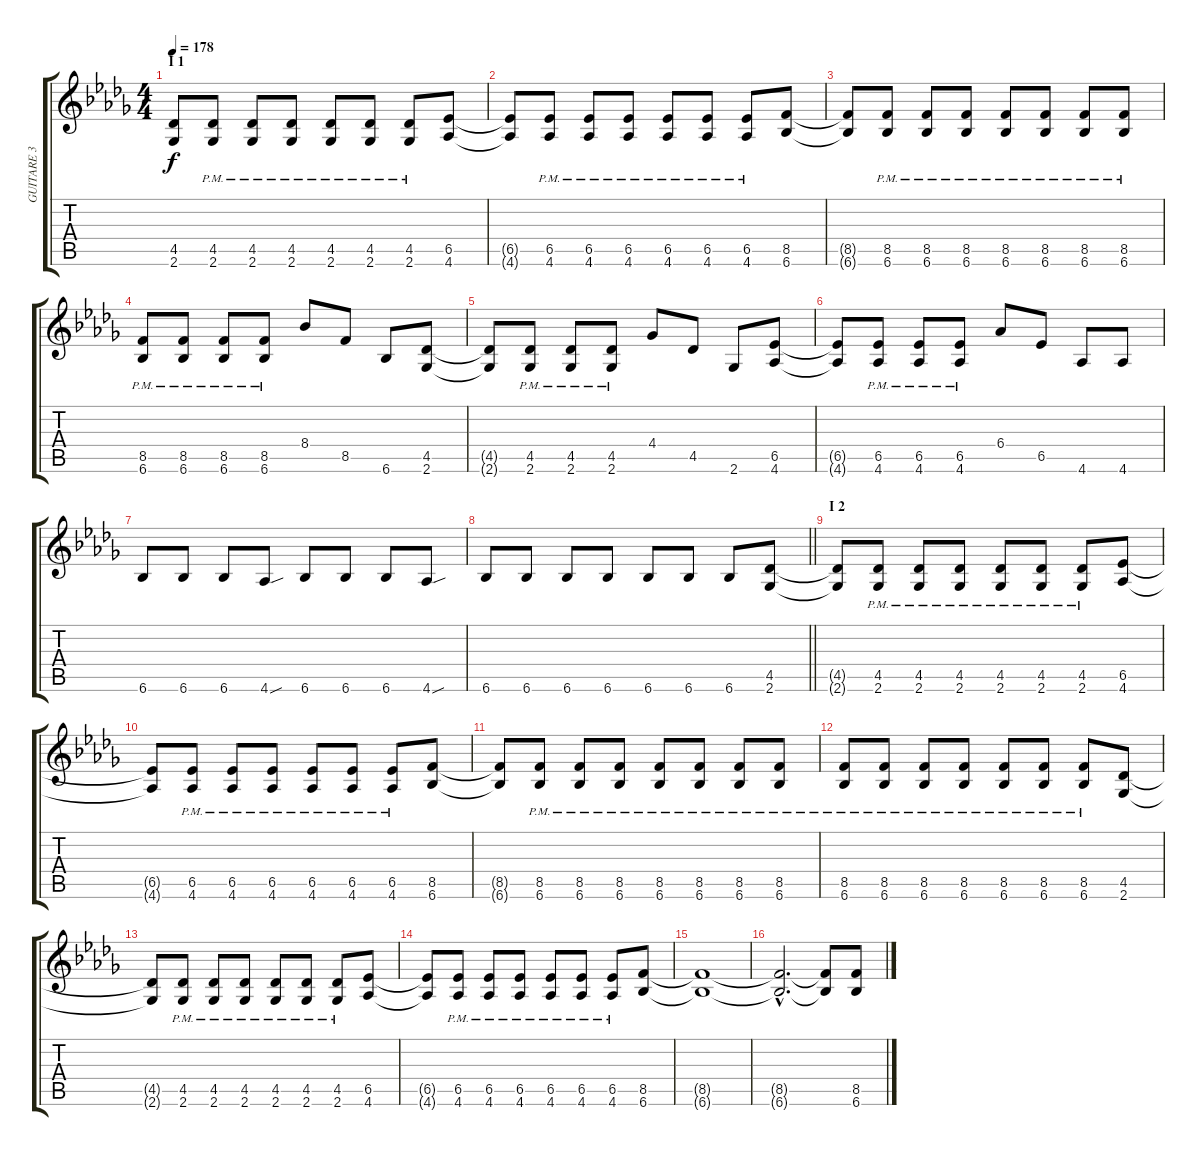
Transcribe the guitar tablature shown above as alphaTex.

\track ("GUITARE 3" "GUITARE 3") {instrument distortionguitar}
\staff {score tabs}
\tuning (E4 B3 G3 D3 A2 E2) {hide}
\ts (4 4)
\section ("" "I 1")
\tempo 178
\clef g2
\ks db
(4.5{t} 2.6{t}).8{dy f} (4.5{pm} 2.6{pm}).8 (4.5{pm} 2.6{pm}).8 (4.5{pm} 2.6{pm}).8 (4.5{pm} 2.6{pm}).8 (4.5{pm} 2.6{pm}).8 (4.5{pm} 2.6{pm}).8 (6.5 4.6).8 |
(6.5{t} 4.6{t}).8 (6.5{pm} 4.6{pm}).8 (6.5{pm} 4.6{pm}).8 (6.5{pm} 4.6{pm}).8 (6.5{pm} 4.6{pm}).8 (6.5{pm} 4.6{pm}).8 (6.5{pm} 4.6{pm}).8 (8.5 6.6).8 |
(8.5{t} 6.6{t}).8 (8.5{pm} 6.6{pm}).8 (8.5{pm} 6.6{pm}).8 (8.5{pm} 6.6{pm}).8 (8.5{pm} 6.6{pm}).8 (8.5{pm} 6.6{pm}).8 (8.5{pm} 6.6{pm}).8 (8.5{pm} 6.6{pm}).8 |
(8.5{pm} 6.6{pm}).8 (8.5{pm} 6.6{pm}).8 (8.5{pm} 6.6{pm}).8 (8.5{pm} 6.6{pm}).8 8.4.8 8.5.8 6.6.8 (4.5 2.6).8 |
(4.5{t} 2.6{t}).8 (4.5{pm} 2.6{pm}).8 (4.5{pm} 2.6{pm}).8 (4.5{pm} 2.6{pm}).8 4.4.8 4.5.8 2.6.8 (6.5 4.6).8 |
(6.5{t} 4.6{t}).8 (6.5{pm} 4.6{pm}).8 (6.5{pm} 4.6{pm}).8 (6.5{pm} 4.6{pm}).8 6.4.8 6.5.8 4.6.8 4.6.8 |
6.6.8 6.6.8 6.6.8 4.6{sou}.8 6.6.8 6.6.8 6.6.8 4.6{sou}.8 |
\barLineRight lightlight
6.6.8 6.6.8 6.6.8 6.6.8 6.6.8 6.6.8 6.6.8 (4.5 2.6).8 |
\section ("" "I 2")
(4.5{t} 2.6{t}).8 (4.5{pm} 2.6{pm}).8 (4.5{pm} 2.6{pm}).8 (4.5{pm} 2.6{pm}).8 (4.5{pm} 2.6{pm}).8 (4.5{pm} 2.6{pm}).8 (4.5{pm} 2.6{pm}).8 (6.5 4.6).8 |
(6.5{t} 4.6{t}).8 (6.5{pm} 4.6{pm}).8 (6.5{pm} 4.6{pm}).8 (6.5{pm} 4.6{pm}).8 (6.5{pm} 4.6{pm}).8 (6.5{pm} 4.6{pm}).8 (6.5{pm} 4.6{pm}).8 (8.5 6.6).8 |
(8.5{t} 6.6{t}).8 (8.5{pm} 6.6{pm}).8 (8.5{pm} 6.6{pm}).8 (8.5{pm} 6.6{pm}).8 (8.5{pm} 6.6{pm}).8 (8.5{pm} 6.6{pm}).8 (8.5{pm} 6.6{pm}).8 (8.5{pm} 6.6{pm}).8 |
(8.5{pm} 6.6{pm}).8 (8.5{pm} 6.6{pm}).8 (8.5{pm} 6.6{pm}).8 (8.5{pm} 6.6{pm}).8 (8.5{pm} 6.6{pm}).8 (8.5{pm} 6.6{pm}).8 (8.5{pm} 6.6{pm}).8 (4.5 2.6).8 |
(4.5{t} 2.6{t}).8 (4.5{pm} 2.6{pm}).8 (4.5{pm} 2.6{pm}).8 (4.5{pm} 2.6{pm}).8 (4.5{pm} 2.6{pm}).8 (4.5{pm} 2.6{pm}).8 (4.5{pm} 2.6{pm}).8 (6.5 4.6).8 |
(6.5{t} 4.6{t}).8 (6.5{pm} 4.6{pm}).8 (6.5{pm} 4.6{pm}).8 (6.5{pm} 4.6{pm}).8 (6.5{pm} 4.6{pm}).8 (6.5{pm} 4.6{pm}).8 (6.5{pm} 4.6{pm}).8 (8.5 6.6).8 |
(8.5{t} 6.6{t}).1 |
(8.5{hac t} 6.6{hac t}).2{d} (8.5{t} 6.6{t}).8 (8.5 6.6).8
